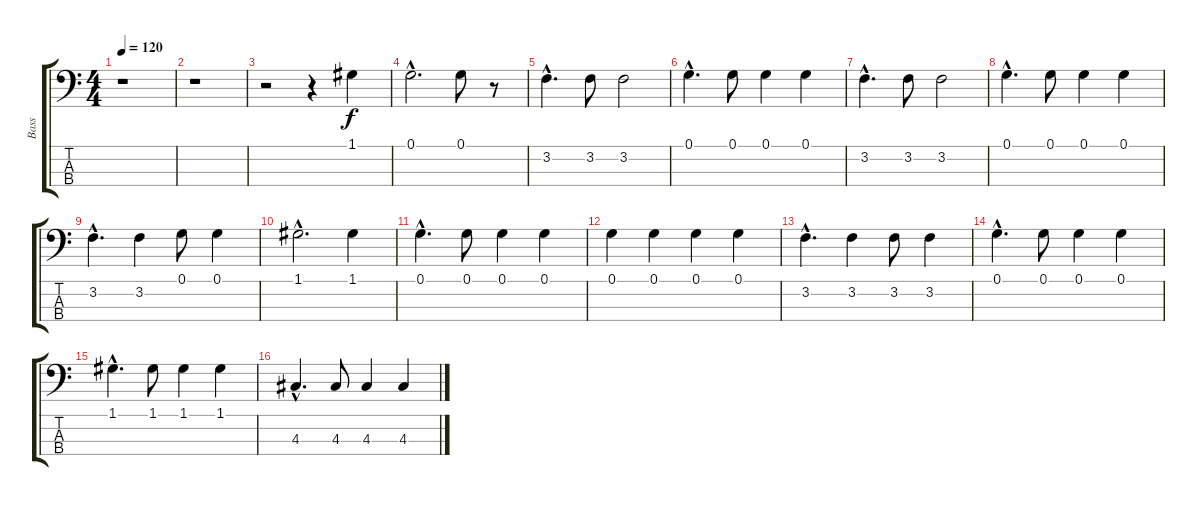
\track ("Bass" "Bass") {instrument electricbasspick}
\staff {score tabs}
\tuning (G2 D2 A1 E1) {hide}
\ts (4 4)
\tempo 120
\clef f4
\ks c
r.1{dy f instrument electricbasspick} |
r.1 |
r.2 r.4 1.1.4 |
0.1{hac}.2{d} 0.1.8 r.8 |
3.2{hac}.4{d} 3.2.8 3.2.2 |
0.1{hac}.4{d} 0.1.8 0.1.4 0.1.4 |
3.2{hac}.4{d} 3.2.8 3.2.2 |
0.1{hac}.4{d} 0.1.8 0.1.4 0.1.4 |
3.2{hac}.4{d} 3.2.4 0.1.8 0.1.4 |
1.1{hac}.2{d} 1.1.4 |
0.1{hac}.4{d} 0.1.8 0.1.4 0.1.4 |
0.1.4 0.1.4 0.1.4 0.1.4 |
3.2{hac}.4{d} 3.2.4 3.2.8 3.2.4 |
0.1{hac}.4{d} 0.1.8 0.1.4 0.1.4 |
1.1{hac}.4{d} 1.1.8 1.1.4 1.1.4 |
4.3{hac}.4{d} 4.3.8 4.3.4 4.3.4
